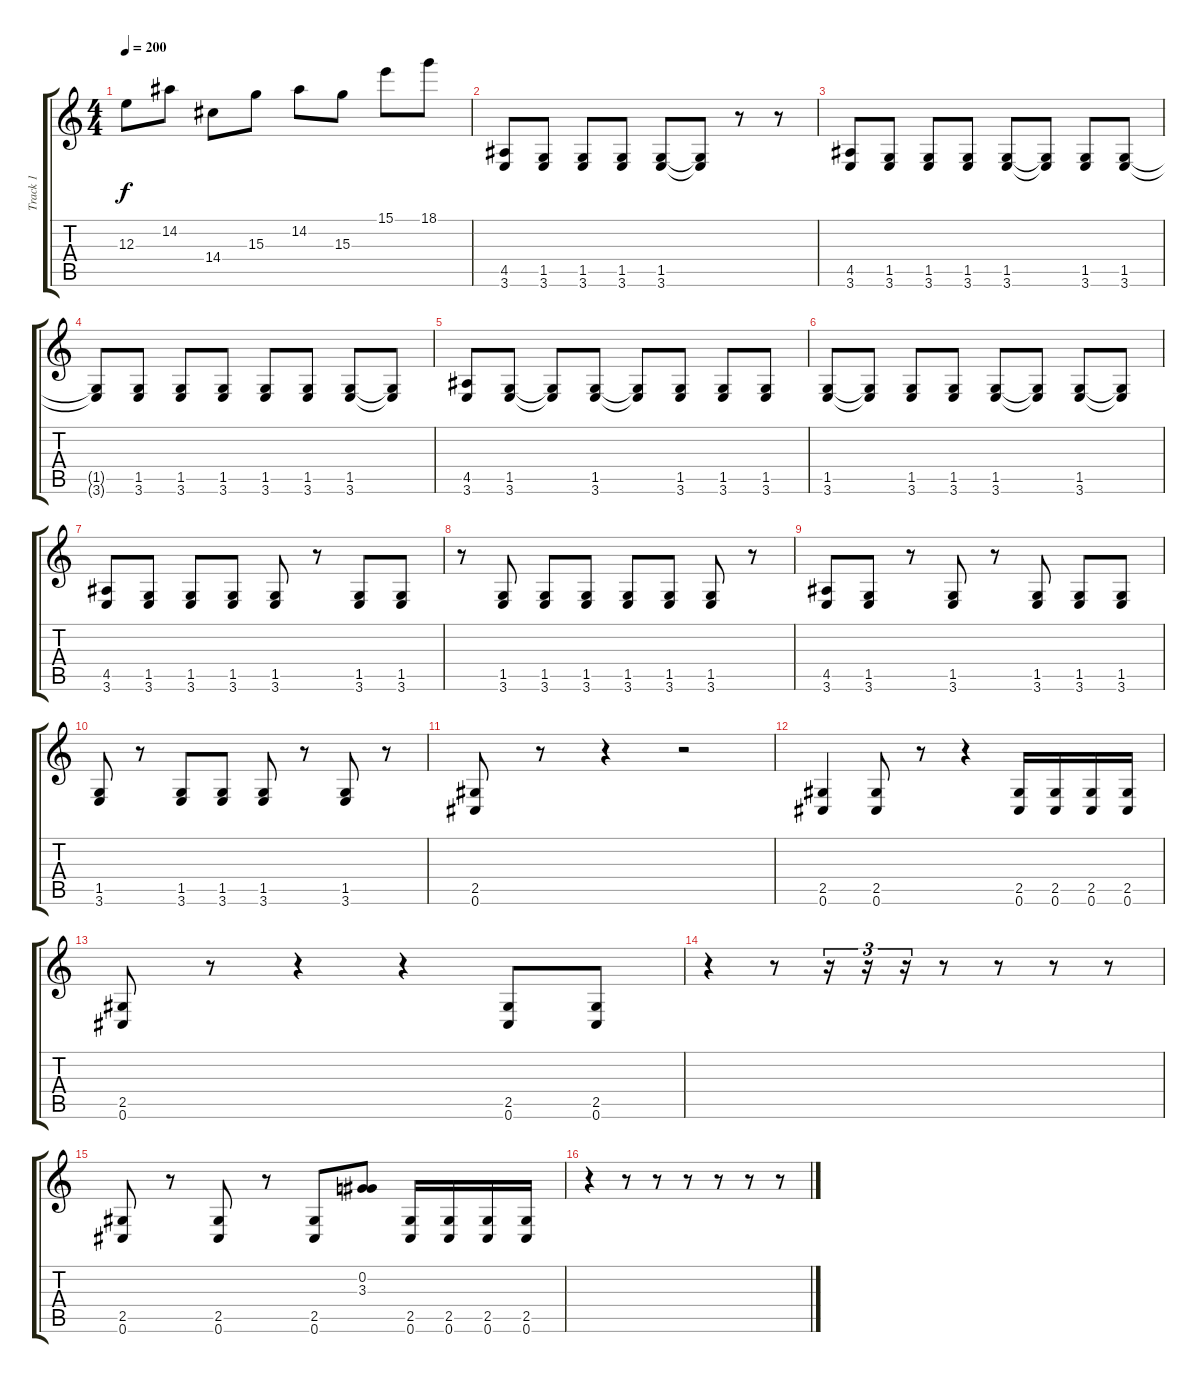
\track ("Track 1" "Track 1") {instrument distortionguitar}
\staff {score tabs}
\tuning (Db4 Ab3 E3 B2 Gb2 Db2) {hide}
\ts (4 4)
\tempo 200
\clef g2
\ks c
12.3.8{dy f} 14.2.8 14.4.8 15.3.8 14.2.8 15.3.8 15.1.8 18.1.8 |
(4.5 3.6).8 (1.5 3.6).8 (1.5 3.6).8 (1.5 3.6).8 (1.5 3.6).8 (1.5{t} 3.6{t}).8 r.8 r.8 |
(4.5 3.6).8 (1.5 3.6).8 (1.5 3.6).8 (1.5 3.6).8 (1.5 3.6).8 (1.5{t} 3.6{t}).8 (1.5 3.6).8 (1.5 3.6).8 |
(1.5{t} 3.6{t}).8 (1.5 3.6).8 (1.5 3.6).8 (1.5 3.6).8 (1.5 3.6).8 (1.5 3.6).8 (1.5 3.6).8 (1.5{t} 3.6{t}).8 |
(4.5 3.6).8 (1.5 3.6).8 (1.5{t} 3.6{t}).8 (1.5 3.6).8 (1.5{t} 3.6{t}).8 (1.5 3.6).8 (1.5 3.6).8 (1.5 3.6).8 |
(1.5 3.6).8 (1.5{t} 3.6{t}).8 (1.5 3.6).8 (1.5 3.6).8 (1.5 3.6).8 (1.5{t} 3.6{t}).8 (1.5 3.6).8 (1.5{t} 3.6{t}).8 |
(4.5 3.6).8 (1.5 3.6).8 (1.5 3.6).8 (1.5 3.6).8 (1.5 3.6).8 r.8 (1.5 3.6).8 (1.5 3.6).8 |
r.8 (1.5 3.6).8 (1.5 3.6).8 (1.5 3.6).8 (1.5 3.6).8 (1.5 3.6).8 (1.5 3.6).8 r.8 |
(4.5 3.6).8 (1.5 3.6).8 r.8 (1.5 3.6).8 r.8 (1.5 3.6).8 (1.5 3.6).8 (1.5 3.6).8 |
(1.5 3.6).8 r.8 (1.5 3.6).8 (1.5 3.6).8 (1.5 3.6).8 r.8 (1.5 3.6).8 r.8 |
(2.5 0.6).8 r.8 r.4 r.2 |
(2.5 0.6).4 (2.5 0.6).8 r.8 r.4 (2.5 0.6).16 (2.5 0.6).16 (2.5 0.6).16 (2.5 0.6).16 |
(2.5 0.6).8 r.8 r.4 r.4 (2.5 0.6).8 (2.5 0.6).8 |
r.4 r.8 r.16{tu (3 2)} r.16{tu (3 2)} r.16{tu (3 2)} r.8 r.8 r.8 r.8 |
(2.5 0.6).8 r.8 (2.5 0.6).8 r.8 (2.5 0.6).8 (0.2 3.3).8 (2.5 0.6).16 (2.5 0.6).16 (2.5 0.6).16 (2.5 0.6).16 |
r.4 r.8 r.8 r.8 r.8 r.8 r.8
